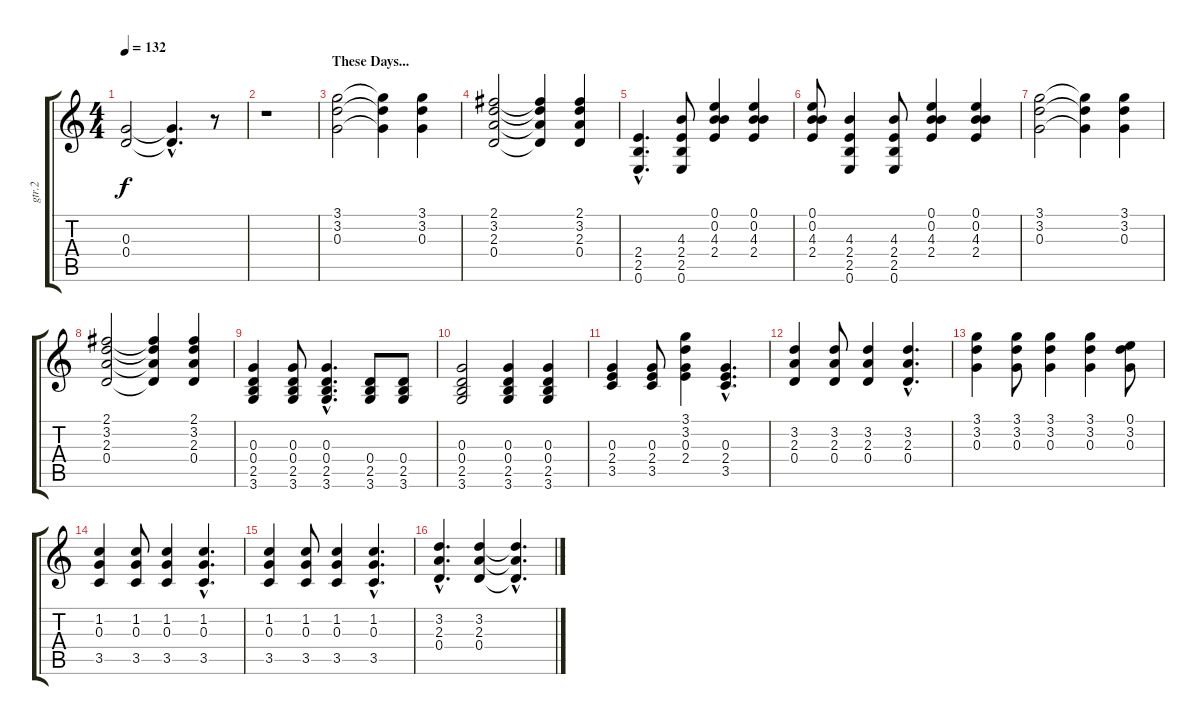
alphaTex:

\track ("gtr.2" "gtr.2") {instrument acousticguitarsteel}
\staff {score tabs}
\tuning (E4 B3 G3 D3 A2 E2) {hide}
\ts (4 4)
\tempo 132
\clef g2
\ks c
(0.3 0.4).2{dy f} (0.3{hac t} 0.4{hac t}).4{d} r.8 |
r.1 |
\section ("" "These Days...")
(3.1 3.2 0.3).2 (3.1{t} 3.2{t} 0.3{t}).4 (3.1 3.2 0.3).4 |
(2.1 3.2 2.3 0.4).2 (2.1{t} 3.2{t} 2.3{t} 0.4{t}).4 (2.1 3.2 2.3 0.4).4 |
(2.4{hac} 2.5{hac} 0.6{hac}).4{d} (4.3 2.4 2.5 0.6).8 (0.1 0.2 4.3 2.4).4 (0.1 0.2 4.3 2.4).4 |
(0.1 0.2 4.3 2.4).8 (4.3 2.4 2.5 0.6).4 (4.3 2.4 2.5 0.6).8 (0.1 0.2 4.3 2.4).4 (0.1 0.2 4.3 2.4).4 |
(3.1 3.2 0.3).2 (3.1{t} 3.2{t} 0.3{t}).4 (3.1 3.2 0.3).4 |
(2.1 3.2 2.3 0.4).2 (2.1{t} 3.2{t} 2.3{t} 0.4{t}).4 (2.1 3.2 2.3 0.4).4 |
(0.3 0.4 2.5 3.6).4 (0.3 0.4 2.5 3.6).8 (0.3{hac} 0.4{hac} 2.5{hac} 3.6{hac}).4{d} (0.4 2.5 3.6).8 (0.4 2.5 3.6).8 |
(0.3 0.4 2.5 3.6).2 (0.3 0.4 2.5 3.6).4 (0.3 0.4 2.5 3.6).4 |
(0.3 2.4 3.5).4 (0.3 2.4 3.5).8 (3.1 3.2 0.3 2.4).4 (0.3{hac} 2.4{hac} 3.5{hac}).4{d} |
(3.2 2.3 0.4).4 (3.2 2.3 0.4).8 (3.2 2.3 0.4).4 (3.2{hac} 2.3{hac} 0.4{hac}).4{d} |
(3.1 3.2 0.3).4 (3.1 3.2 0.3).8 (3.1 3.2 0.3).4 (3.1 3.2 0.3).4 (0.1 3.2 0.3).8 |
(1.2 0.3 3.5).4 (1.2 0.3 3.5).8 (1.2 0.3 3.5).4 (1.2{hac} 0.3{hac} 3.5{hac}).4{d} |
(1.2 0.3 3.5).4 (1.2 0.3 3.5).8 (1.2 0.3 3.5).4 (1.2{hac} 0.3{hac} 3.5{hac}).4{d} |
(3.2{hac} 2.3{hac} 0.4{hac}).4{d} (3.2 2.3 0.4).4 (3.2{hac t} 2.3{hac t} 0.4{hac t}).4{d}
